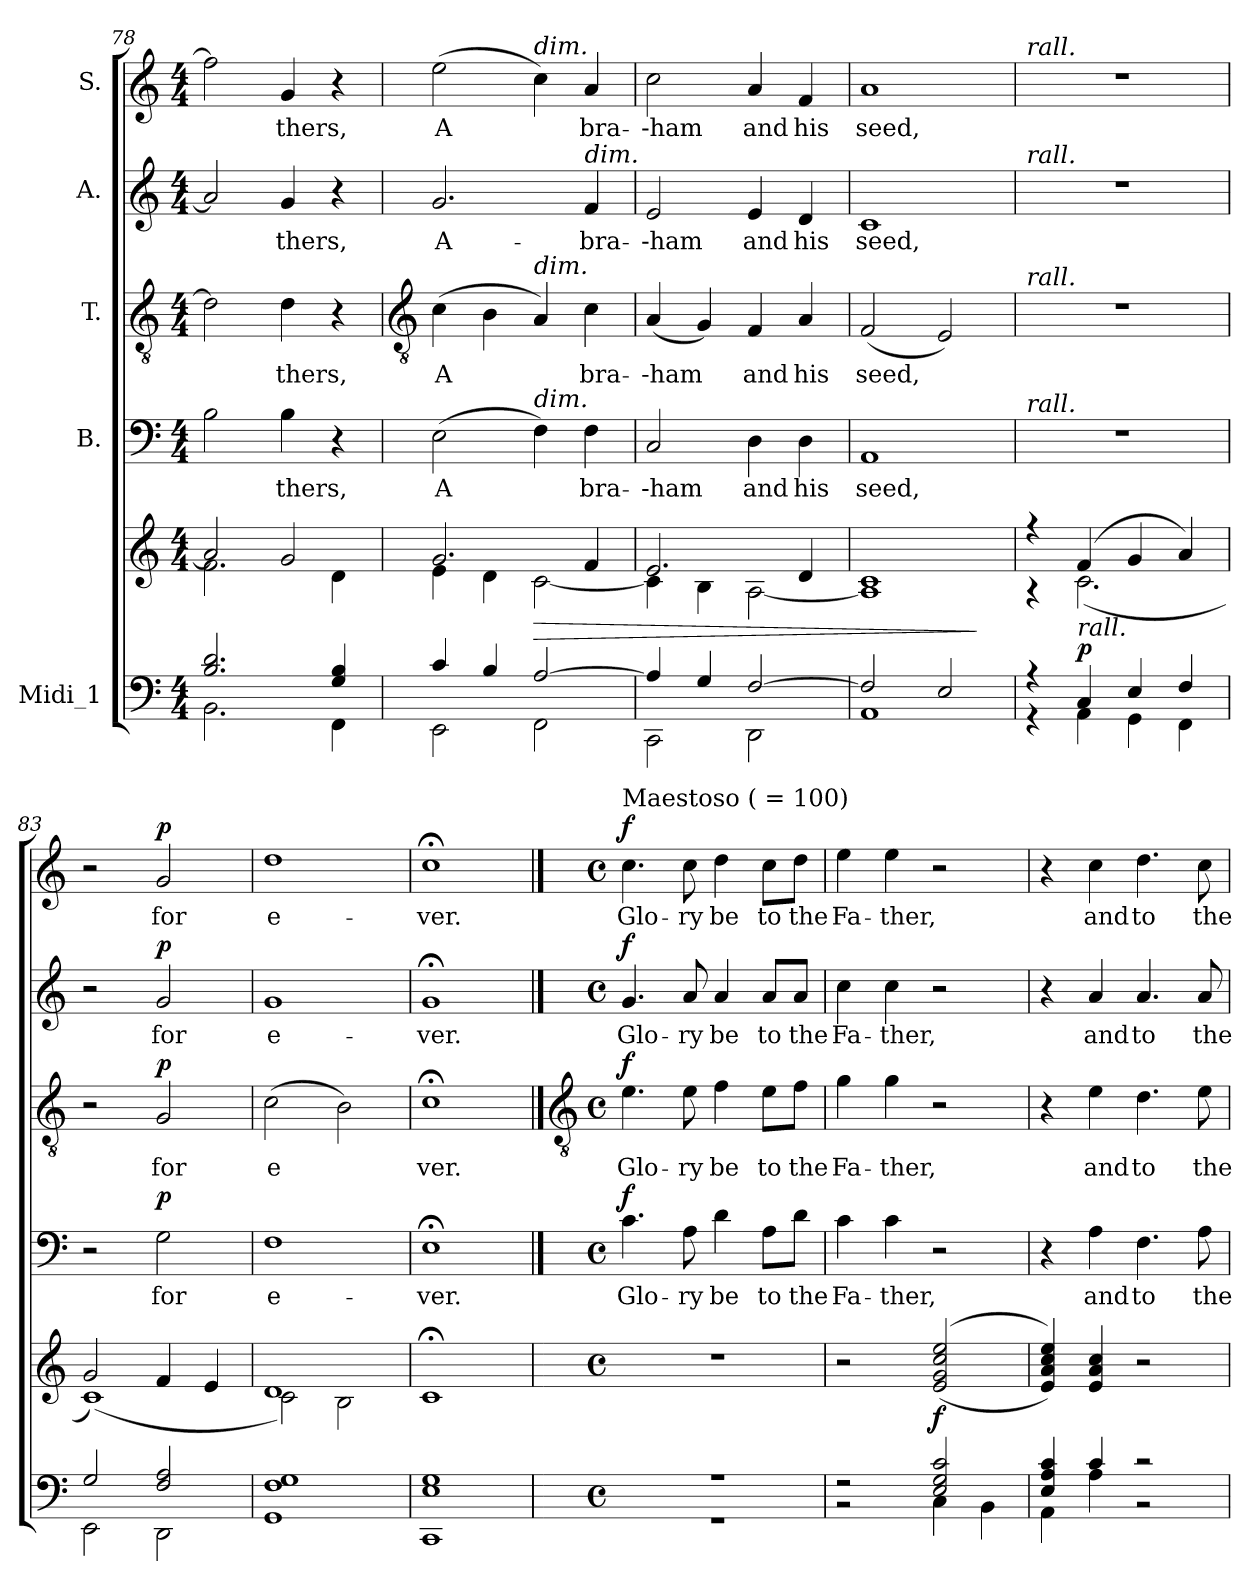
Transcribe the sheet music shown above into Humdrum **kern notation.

**kern	**kern	**dynam	**kern	**text	**dynam	**kern	**text	**dynam	**kern	**text	**dynam	**kern	**text	**dynam
*part5	*part5	*part5	*part4	*part4	*part4	*part3	*part3	*part3	*part2	*part2	*part2	*part1	*part1	*part1
*staff6	*staff5	*staff5/6	*staff4	*staff4	*staff4	*staff3	*staff3	*staff3	*staff2	*staff2	*staff2	*staff1	*staff1	*staff1
*I"Midi_1	*	*	*I"B.	*	*	*I"T.	*	*	*I"A.	*	*	*I"S.	*	*
*clefF4	*clefG2	*	*clefF4	*	*	*clefGv2	*	*	*clefG2	*	*	*clefG2	*	*
*k[]	*k[]	*	*k[]	*	*	*k[]	*	*	*k[]	*	*	*k[]	*	*
*C:	*C:	*	*C:	*	*	*C:	*	*	*C:	*	*	*C:	*	*
*M4/4	*M4/4	*	*M4/4	*	*	*M4/4	*	*	*M4/4	*	*	*M4/4	*	*
=78	=78	=78	=78	=78	=78	=78	=78	=78	=78	=78	=78	=78	=78	=78
*^	*^	*	*	*	*	*	*	*	*	*	*	*	*	*
2.B/ 2.d/	2.BB\	2a/]	2.f\	.	2B	.	.	2d]	.	.	2a]	.	.	2ff]	.	.
!	!	!	!	!	!	!LO:LY:b	!	!	!LO:LY:b	!	!	!LO:LY:b	!	!	!LO:LY:b	!
.	.	2g/	.	.	4B	thers,	.	4d	thers,	.	4g	thers,	.	4g	thers,	.
4G/ 4B/	4FF\	.	4d\	.	4r	.	.	4r	.	.	4r	.	.	4r	.	.
*v	*v	*	*	*	*	*	*	*	*	*	*	*	*	*	*	*
!!LO:LB:g=z
=79	=79	=79	=79	=79	=79	=79	=79	=79	=79	=79	=79	=79	=79	=79	=79
*	*	*	*	*	*	*	*clefGv2	*	*	*	*	*	*	*	*
*^	*	*	*	*	*	*	*	*	*	*	*	*	*	*	*
*	*^	*	*	*	*	*	*	*	*	*	*	*	*	*	*	*
!	!	!	!	!	!	!	!LO:LY:b	!	!	!LO:LY:b	!	!	!LO:LY:b	!	!	!LO:LY:b	!
4c/	4ryy	2EE\	2.g/	4e\	.	(>2E	A	.	(>4c	A	.	2.g	A-	.	(>2ee	A	.
4B/	4ryy	.	.	4d\	.	.	.	.	4B	.	.	.	.	.	.	.	.
!	!	!	!	!	!	!	!	!	!	!	!	!	!	!	!LO:TX:a:i:t=dim.	!	!
!	!	!	!	!	!	!	!	!	!LO:TX:a:i:t=dim.	!	!	!	!	!	!	!	!
!	!	!	!	!	!	!LO:TX:a:i:t=dim.	!	!	!	!	!	!	!	!	!	!	!
!	!	!	!	!	!LO:HP:b	!	!	!	!	!	!	!	!	!	!	!	!
[2A/	4ryy	2FF\	.	[2c\	>	4F)	.	.	4A)	.	.	.	.	.	4cc)	.	.
!	!	!	!	!	!	!	!	!	!	!	!	!LO:TX:a:i:t=dim.	!	!	!	!	!
!	!	!	!	!	!	!	!LO:LY:b	!	!	!LO:LY:b	!	!	!LO:LY:b	!	!	!LO:LY:b	!
.	4ryy	.	4f/	.	.	4F	bra-	.	4c	bra-	.	4f	-bra-	.	4a	bra-	.
*	*v	*v	*	*	*	*	*	*	*	*	*	*	*	*	*	*	*
=80	=80	=80	=80	=80	=80	=80	=80	=80	=80	=80	=80	=80	=80	=80	=80	=80
!	!	!	!	!	!	!LO:LY:b	!	!	!LO:LY:b	!	!	!LO:LY:b	!	!	!LO:LY:b	!
4A/]	2CC\	2.e/	4c\]	.	2C	--ham	.	(<4A	--ham	.	2e	--ham	.	2cc	--ham	.
4G/	.	.	4B\	.	.	.	.	4G)	.	.	.	.	.	.	.	.
!	!	!	!	!	!	!LO:LY:b	!	!	!LO:LY:b	!	!	!LO:LY:b	!	!	!LO:LY:b	!
[2F/	2DD\	.	[2A\	.	4D	and	.	4F	and	.	4e	and	.	4a	and	.
!	!	!	!	!	!	!LO:LY:b	!	!	!LO:LY:b	!	!	!LO:LY:b	!	!	!LO:LY:b	!
.	.	4d/	.	.	4D	his	.	4A	his	.	4d	his	.	4f	his	.
=81	=81	=81	=81	=81	=81	=81	=81	=81	=81	=81	=81	=81	=81	=81	=81	=81
!	!	!	!	!	!	!LO:LY:b	!	!	!LO:LY:b	!	!	!LO:LY:b	!	!	!LO:LY:b	!
2F/]	1AA\	1c/	1A\]	.	1AA	seed,	.	(<2F	seed,	.	1c	seed,	.	1a	seed,	.
2E/	.	.	.	.	.	.	.	2E)	.	.	.	.	.	.	.	.
*v	*v	*	*	*	*	*	*	*	*	*	*	*	*	*	*	*
*	*v	*v	*	*	*	*	*	*	*	*	*	*	*	*	*
.	.	]	.	.	.	.	.	.	.	.	.	.	.	.
=82	=82	=82	=82	=82	=82	=82	=82	=82	=82	=82	=82	=82	=82	=82
*^	*^	*	*	*	*	*	*	*	*	*	*	*	*	*
!	!	!	!	!	!	!	!	!	!	!	!	!	!	!LO:TX:a:i:t=rall.	!	!
!	!	!	!	!	!	!	!	!	!	!	!LO:TX:a:i:t=rall.	!	!	!	!	!
!	!	!	!	!	!	!	!	!LO:TX:a:i:t=rall.	!	!	!	!	!	!	!	!
!	!	!	!	!	!LO:TX:a:i:t=rall.	!	!	!	!	!	!	!	!	!	!	!
4r	4r	4r	4r	.	1r	.	.	1r	.	.	1r	.	.	1r	.	.
!	!	!LO:TX:b:i:t=rall.	!	!	!	!	!	!	!	!	!	!	!	!	!	!
!	!	!	!	!LO:DY:a=2	!	!	!	!	!	!	!	!	!	!	!	!
4C/	4AA\	(>4f/	(<2.c\	p	.	.	.	.	.	.	.	.	.	.	.	.
4E/	4GG\	4g/	.	.	.	.	.	.	.	.	.	.	.	.	.	.
4F/	4FF\	4a/)	.	.	.	.	.	.	.	.	.	.	.	.	.	.
=83	=83	=83	=83	=83	=83	=83	=83	=83	=83	=83	=83	=83	=83	=83	=83	=83
2G/	2EE\	2g/	(<1c\)	.	2r	.	.	2r	.	.	2r	.	.	2r	.	.
!	!	!	!	!	!	!LO:LY:b	!LO:DY:a	!	!LO:LY:b	!LO:DY:a	!	!LO:LY:b	!LO:DY:a	!	!LO:LY:b	!LO:DY:a
2F/ 2A/	2DD\	4f/	.	.	2G	for	p	2G	for	p	2g	for	p	2g	for	p
.	.	4e/	.	.	.	.	.	.	.	.	.	.	.	.	.	.
=84	=84	=84	=84	=84	=84	=84	=84	=84	=84	=84	=84	=84	=84	=84	=84	=84
!	!	!	!	!	!	!LO:LY:b	!	!	!LO:LY:b	!	!	!LO:LY:b	!	!	!LO:LY:b	!
1F/ 1G/	1GG\	1d/	2c\)	.	1F	e-	.	(>2c	e	.	1g	e-	.	1dd	e-	.
.	.	.	2B\	.	.	.	.	2B)	.	.	.	.	.	.	.	.
=85	=85	=85	=85	=85	=85	=85	=85	=85	=85	=85	=85	=85	=85	=85	=85	=85
!	!	!	!	!	!	!LO:LY:b	!	!	!LO:LY:b	!	!	!LO:LY:b	!	!	!LO:LY:b	!
*	*	*v	*v	*	*	*	*	*	*	*	*	*	*	*	*	*
1E/ 1G/	1CC\	1c;</	.	1E;<	-ver.	.	1c;<	ver.	.	1g;<	-ver.	.	1cc;<	-ver.	.
!!LO:LB:g=z
=86	=86	=86	==86	==86	==86	==86	==86	==86	==86	==86	==86	==86	==86	==86	==86
*	*	*	*	*	*	*	*clefGv2	*	*	*	*	*	*	*	*
*M4/4	*	*M4/4	*	*M4/4	*	*	*M4/4	*	*	*M4/4	*	*	*M4/4	*	*
*met(c)	*	*met(c)	*	*met(c)	*	*	*met(c)	*	*	*met(c)	*	*	*met(c)	*	*
*	*	*^	*	*	*	*	*	*	*	*	*	*	*	*	*
*	*	*	*^	*	*	*	*	*	*	*	*	*	*	*	*	*
!	!	!	!	!	!	!	!	!	!	!	!	!	!	!	!LO:TX:a:t=Maestoso (   = 100)	!	!
!	!	!	!	!	!	!	!LO:LY:b	!LO:DY:a	!	!LO:LY:b	!LO:DY:b	!	!LO:LY:b	!LO:DY:b	!	!LO:LY:b	!LO:DY:a
1r	1r	1r	1ryy	1ryy	.	4.c	Glo-	f	4.e	Glo-	f	4.g	Glo-	f	4.cc	Glo-	f
!	!	!	!	!	!	!	!LO:LY:b	!	!	!LO:LY:b	!	!	!LO:LY:b	!	!	!LO:LY:b	!
.	.	.	.	.	.	8A	-ry	.	8e	-ry	.	8a	-ry	.	8cc	-ry	.
!	!	!	!	!	!	!	!LO:LY:b	!	!	!LO:LY:b	!	!	!LO:LY:b	!	!	!LO:LY:b	!
.	.	.	.	.	.	4d	be	.	4f	be	.	4a	be	.	4dd	be	.
!	!	!	!	!	!	!	!LO:LY:b	!	!	!LO:LY:b	!	!	!LO:LY:b	!	!	!LO:LY:b	!
.	.	.	.	.	.	8A\L	to	.	8e\L	to	.	8a/L	to	.	8cc\L	to	.
!	!	!	!	!	!	!	!LO:LY:b	!	!	!LO:LY:b	!	!	!LO:LY:b	!	!	!LO:LY:b	!
.	.	.	.	.	.	8d\J	the	.	8f\J	the	.	8a/J	the	.	8dd\J	the	.
=87	=87	=87	=87	=87	=87	=87	=87	=87	=87	=87	=87	=87	=87	=87	=87	=87	=87
!	!	!	!	!	!	!	!LO:LY:b	!	!	!LO:LY:b	!	!	!LO:LY:b	!	!	!LO:LY:b	!
2r	2r	2r	1ryy	1ryy	.	4c	Fa-	.	4g	Fa-	.	4cc	Fa-	.	4ee	Fa-	.
!	!	!	!	!	!	!	!LO:LY:b	!	!	!LO:LY:b	!	!	!LO:LY:b	!	!	!LO:LY:b	!
.	.	.	.	.	.	4c	-ther,	.	4g	-ther,	.	4cc	-ther,	.	4ee	-ther,	.
!	!	!	!	!	!LO:DY:b	!	!	!	!	!	!	!	!	!	!	!	!
2E/ 2G/ 2c/	4C\	(>(>2e/ 2g/ 2cc/ 2ee/	.	.	f	2r	.	.	2r	.	.	2r	.	.	2r	.	.
.	4BB\	.	.	.	.	.	.	.	.	.	.	.	.	.	.	.	.
=88	=88	=88	=88	=88	=88	=88	=88	=88	=88	=88	=88	=88	=88	=88	=88	=88	=88
4E/ 4A/ 4c/	4AA\	4e/ 4a/ 4cc/ 4ee/))	1ryy	1ryy	.	4r	.	.	4r	.	.	4r	.	.	4r	.	.
!	!	!	!	!	!	!	!LO:LY:b	!	!	!LO:LY:b	!	!	!LO:LY:b	!	!	!LO:LY:b	!
4c/	4A\	4e/ 4a/ 4cc/	.	.	.	4A	and	.	4e	and	.	4a	and	.	4cc	and	.
!	!	!	!	!	!	!	!LO:LY:b	!	!	!LO:LY:b	!	!	!LO:LY:b	!	!	!LO:LY:b	!
2r	2r	2r	.	.	.	4.F	to	.	4.d	to	.	4.a	to	.	4.dd	to	.
!	!	!	!	!	!	!	!LO:LY:b	!	!	!LO:LY:b	!	!	!LO:LY:b	!	!	!LO:LY:b	!
.	.	.	.	.	.	8A	the	.	8e	the	.	8a	the	.	8cc	the	.
*v	*v	*	*	*	*	*	*	*	*	*	*	*	*	*	*	*	*
*	*v	*v	*v	*	*	*	*	*	*	*	*	*	*	*	*	*
=	=	=	=	=	=	=	=	=	=	=	=	=	=	=
*-	*-	*-	*-	*-	*-	*-	*-	*-	*-	*-	*-	*-	*-	*-
